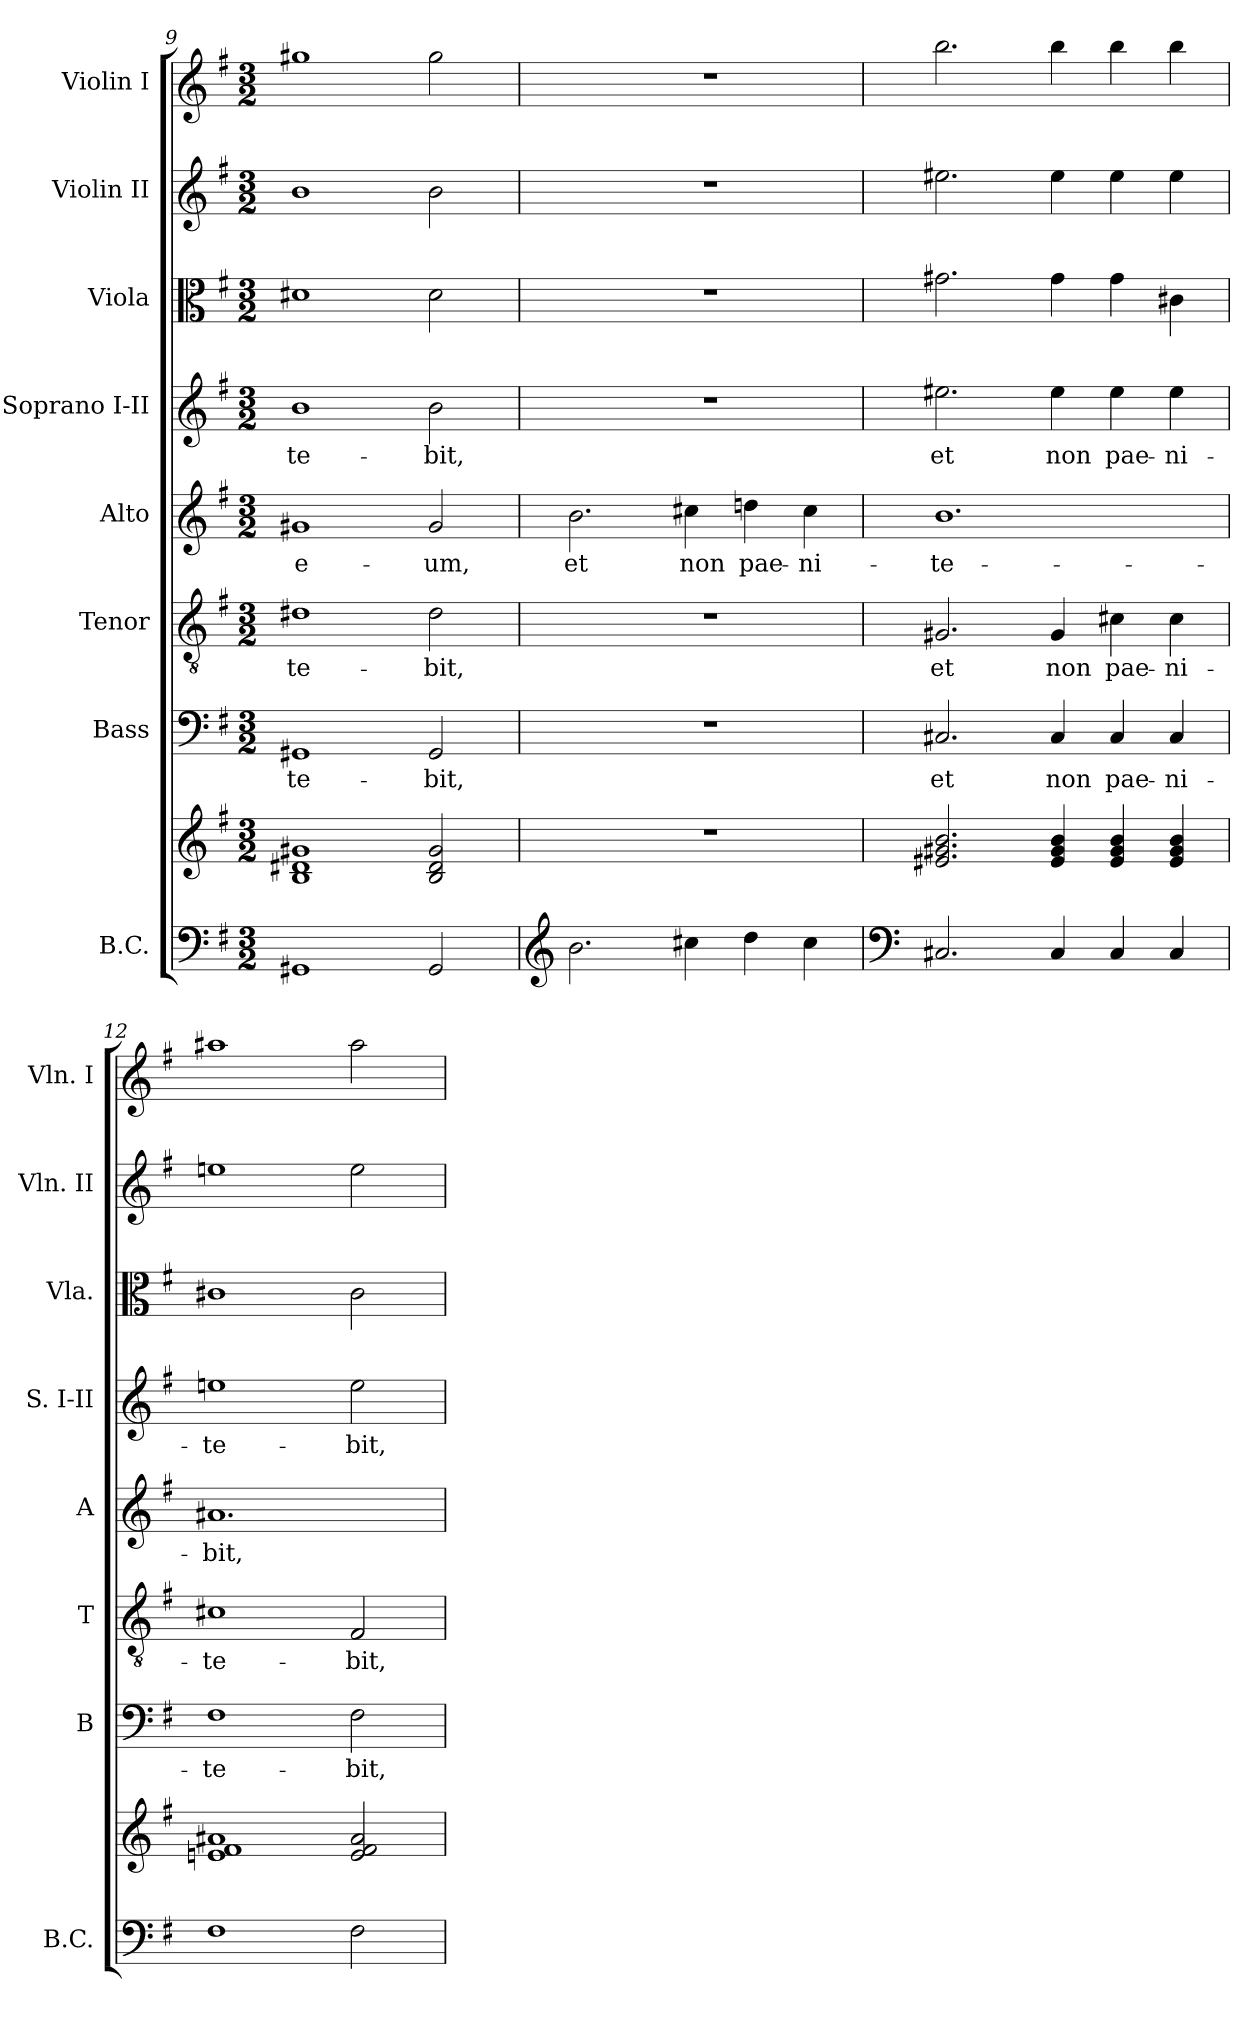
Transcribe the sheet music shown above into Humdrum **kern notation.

**kern	**kern	**kern	**text	**kern	**text	**kern	**text	**kern	**text	**kern	**kern	**kern
*part8	*part8	*part7	*part7	*part6	*part6	*part5	*part5	*part4	*part4	*part3	*part2	*part1
*staff9	*staff8	*staff7	*staff7	*staff6	*staff6	*staff5	*staff5	*staff4	*staff4	*staff3	*staff2	*staff1
*I"B.C.	*	*I"Bass	*	*I"Tenor	*	*I"Alto	*	*I"Soprano I-II	*	*I"Viola	*I"Violin II	*I"Violin I
*I'B.C.	*	*I'B	*	*I'T	*	*I'A	*	*I'S. I-II	*	*I'Vla.	*I'Vln. II	*I'Vln. I
!!LO:PB:g=z
*clefF4	*clefG2	*clefF4	*	*clefGv2	*	*clefG2	*	*clefG2	*	*clefC3	*clefG2	*clefG2
*k[f#]	*k[f#]	*k[f#]	*	*k[f#]	*	*k[f#]	*	*k[f#]	*	*k[f#]	*k[f#]	*k[f#]
*e:	*e:	*e:	*	*e:	*	*e:	*	*e:	*	*e:	*e:	*e:
*M3/2	*M3/2	*M3/2	*	*M3/2	*	*M3/2	*	*M3/2	*	*M3/2	*M3/2	*M3/2
=9	=9	=9	=9	=9	=9	=9	=9	=9	=9	=9	=9	=9
!	!	!	!LO:LY:b	!	!LO:LY:b	!	!LO:LY:b	!	!LO:LY:b	!	!	!
1GG#X	1B 1d#X 1g#X	1GG#X	-te-	1d#X	-te-	1g#X	e-	1b	-te-	1d#X	1b	1gg#X
!	!	!	!LO:LY:b	!	!LO:LY:b	!	!LO:LY:b	!	!LO:LY:b	!	!	!
2GG#/	2B/ 2d#/ 2g#/	2GG#/	-bit,	2d#\	-bit,	2g#/	-um,	2b\	-bit,	2d#\	2b\	2gg#\
=10	=10	=10	=10	=10	=10	=10	=10	=10	=10	=10	=10	=10
*clefG2	*	*	*	*	*	*	*	*	*	*	*	*
!	!	!	!	!	!	!	!LO:LY:b	!	!	!	!	!
2.b\	1.r	1.r	.	1.r	.	2.b\	et	1.r	.	1.r	1.r	1.r
!	!	!	!	!	!	!	!LO:LY:b	!	!	!	!	!
4cc#X\	.	.	.	.	.	4cc#X\	non	.	.	.	.	.
!	!	!	!	!	!	!	!LO:LY:b	!	!	!	!	!
4dd\	.	.	.	.	.	4ddni\	pae-	.	.	.	.	.
!	!	!	!	!	!	!	!LO:LY:b	!	!	!	!	!
4cc#\	.	.	.	.	.	4cc#\	-ni-	.	.	.	.	.
=11	=11	=11	=11	=11	=11	=11	=11	=11	=11	=11	=11	=11
*clefF4	*	*	*	*	*	*	*	*	*	*	*	*
!	!	!	!LO:LY:b	!	!LO:LY:b	!	!LO:LY:b	!	!LO:LY:b	!	!	!
2.C#X/	2.e#X/ 2.g#X/ 2.b/	2.C#X/	et	2.G#X/	et	1.b	-te-	2.ee#X\	et	2.g#X\	2.ee#X\	2.bb\
!	!	!	!LO:LY:b	!	!LO:LY:b	!	!	!	!LO:LY:b	!	!	!
4C#/	4e#/ 4g#/ 4b/	4C#/	non	4G#/	non	.	.	4ee#\	non	4g#\	4ee#\	4bb\
!	!	!	!LO:LY:b	!	!LO:LY:b	!	!	!	!LO:LY:b	!	!	!
4C#/	4e#/ 4g#/ 4b/	4C#/	pae-	4c#X\	pae-	.	.	4ee#\	pae-	4g#\	4ee#\	4bb\
!	!	!	!LO:LY:b	!	!LO:LY:b	!	!	!	!LO:LY:b	!	!	!
4C#/	4e#/ 4g#/ 4b/	4C#/	-ni-	4c#\	-ni-	.	.	4ee#\	-ni-	4c#X\	4ee#\	4bb\
=12	=12	=12	=12	=12	=12	=12	=12	=12	=12	=12	=12	=12
!	!	!	!LO:LY:b	!	!LO:LY:b	!	!LO:LY:b	!	!LO:LY:b	!	!	!
1F#	1en 1f# 1a#X	1F#	-te-	1c#X	-te-	1.a#X	-bit,	1een	-te-	1c#X	1eeni	1aa#X
!	!	!	!LO:LY:b	!	!LO:LY:b	!	!	!	!LO:LY:b	!	!	!
2F#\	2e/ 2f#/ 2a#/	2F#\	-bit,	2F#/	-bit,	.	.	2ee\	-bit,	2c#\	2ee\	2aa#\
=	=	=	=	=	=	=	=	=	=	=	=	=
*-	*-	*-	*-	*-	*-	*-	*-	*-	*-	*-	*-	*-
